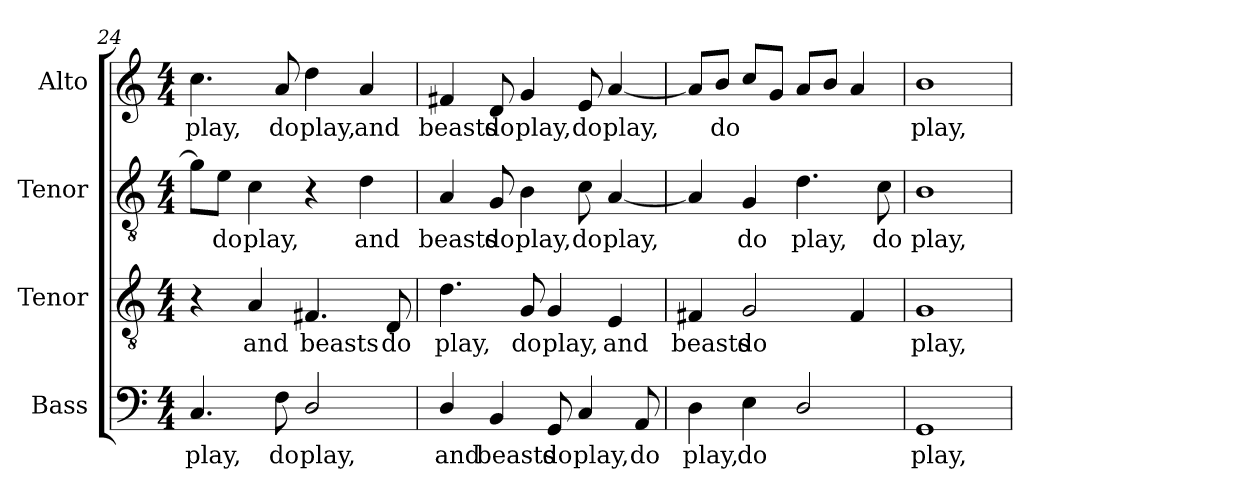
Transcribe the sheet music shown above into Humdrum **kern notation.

**kern	**text	**kern	**text	**kern	**text	**kern	**text
*part4	*part4	*part3	*part3	*part2	*part2	*part1	*part1
*staff4	*staff4	*staff3	*staff3	*staff2	*staff2	*staff1	*staff1
*I"Bass	*	*I"Tenor	*	*I"Tenor	*	*I"Alto	*
*I'B.	*	*I'T.	*	*I'T.	*	*I'A.	*
!!LO:LB:g=z
*clefF4	*	*clefGv2	*	*clefGv2	*	*clefG2	*
*	*	*ITrd7c12	*	*ITrd7c12	*	*	*
*k[]	*	*k[]	*	*k[]	*	*k[]	*
*C:	*	*C:	*	*C:	*	*C:	*
*M4/4	*	*M4/4	*	*M4/4	*	*M4/4	*
=24	=24	=24	=24	=24	=24	=24	=24
!	!LO:LY:b:color=#000000	!	!	!	!	!	!
!	!	!	!	!	!	!	!LO:LY:b:color=#000000
4.Ci/	play,	4r	.	8Gi\L]	.	4.cci\	play,
!	!	!	!	!	!LO:LY:b:color=#000000	!	!
.	.	.	.	8Ei\J	do	.	.
!	!	!	!LO:LY:b:color=#000000	!	!	!	!
!	!	!	!	!	!LO:LY:b:color=#000000	!	!
.	.	4AAi/	and	4Ci\	play,	.	.
!	!LO:LY:b:color=#000000	!	!	!	!	!	!
!	!	!	!	!	!	!	!LO:LY:b:color=#000000
8Fi\	do	.	.	.	.	8ai/	do
!	!LO:LY:b:color=#000000	!	!	!	!	!	!
!	!	!	!LO:LY:b:color=#000000	!	!	!	!
!	!	!	!	!	!	!	!LO:LY:b:color=#000000
2Di/	play,	4.FF#Xi/	beasts	4r	.	4ddi\	play,
!	!	!	!	!	!LO:LY:b:color=#000000	!	!
!	!	!	!	!	!	!	!LO:LY:b:color=#000000
.	.	.	.	4Di\	and	4ai/	and
!	!	!	!LO:LY:b:color=#000000	!	!	!	!
.	.	8DDi/	do	.	.	.	.
=25	=25	=25	=25	=25	=25	=25	=25
!	!LO:LY:b:color=#000000	!	!	!	!	!	!
!	!	!	!LO:LY:b:color=#000000	!	!	!	!
!	!	!	!	!	!LO:LY:b:color=#000000	!	!
!	!	!	!	!	!	!	!LO:LY:b:color=#000000
4Di/	and	4.Di\	play,	4AAi/	beasts	4f#Xi/	beasts
!	!LO:LY:b:color=#000000	!	!	!	!	!	!
!	!	!	!	!	!LO:LY:b:color=#000000	!	!
!	!	!	!	!	!	!	!LO:LY:b:color=#000000
4BBi/	beasts	.	.	8GGi/	do	8di/	do
!	!	!	!LO:LY:b:color=#000000	!	!	!	!
!	!	!	!	!	!LO:LY:b:color=#000000	!	!
!	!	!	!	!	!	!	!LO:LY:b:color=#000000
.	.	8GGi/	do	4BBi\	play,	4gi/	play,
!	!LO:LY:b:color=#000000	!	!	!	!	!	!
!	!	!	!LO:LY:b:color=#000000	!	!	!	!
8GGi/	do	4GGi/	play,	.	.	.	.
!	!LO:LY:b:color=#000000	!	!	!	!	!	!
!	!	!	!	!	!LO:LY:b:color=#000000	!	!
!	!	!	!	!	!	!	!LO:LY:b:color=#000000
4Ci/	play,	.	.	8Ci\	do	8ei/	do
!	!	!	!LO:LY:b:color=#000000	!	!	!	!
!	!	!	!	!	!LO:LY:b:color=#000000	!	!
!	!	!	!	!	!	!	!LO:LY:b:color=#000000
.	.	4EEi/	and	[4AAi/	play,	[4ai/	play,
!	!LO:LY:b:color=#000000	!	!	!	!	!	!
8AAi/	do	.	.	.	.	.	.
=26	=26	=26	=26	=26	=26	=26	=26
!	!LO:LY:b:color=#000000	!	!	!	!	!	!
!	!	!	!LO:LY:b:color=#000000	!	!	!	!
4Di\	play,	4FF#Xi/	beasts	4AAi/]	.	8ai/L]	.
!	!	!	!	!	!	!	!LO:LY:b:color=#000000
.	.	.	.	.	.	8bi/J	do
!	!LO:LY:b:color=#000000	!	!	!	!	!	!
!	!	!	!LO:LY:b:color=#000000	!	!	!	!
!	!	!	!	!	!LO:LY:b:color=#000000	!	!
4Ei\	do	2GGi/	do	4GGi/	do	8cci/L	.
.	.	.	.	.	.	8gi/J	.
!	!	!	!	!	!LO:LY:b:color=#000000	!	!
2Di/	.	.	.	4.Di\	play,	8ai/L	.
.	.	.	.	.	.	8bi/J	.
.	.	4FF#i/	.	.	.	4ai/	.
!	!	!	!	!	!LO:LY:b:color=#000000	!	!
.	.	.	.	8Ci\	do	.	.
=27	=27	=27	=27	=27	=27	=27	=27
!	!LO:LY:b:color=#000000	!	!	!	!	!	!
!	!	!	!LO:LY:b:color=#000000	!	!	!	!
!	!	!	!	!	!LO:LY:b:color=#000000	!	!
!	!	!	!	!	!	!	!LO:LY:b:color=#000000
1GGi	play,	1GGi	play,	1BBi	play,	1bi	play,
=	=	=	=	=	=	=	=
*-	*-	*-	*-	*-	*-	*-	*-
